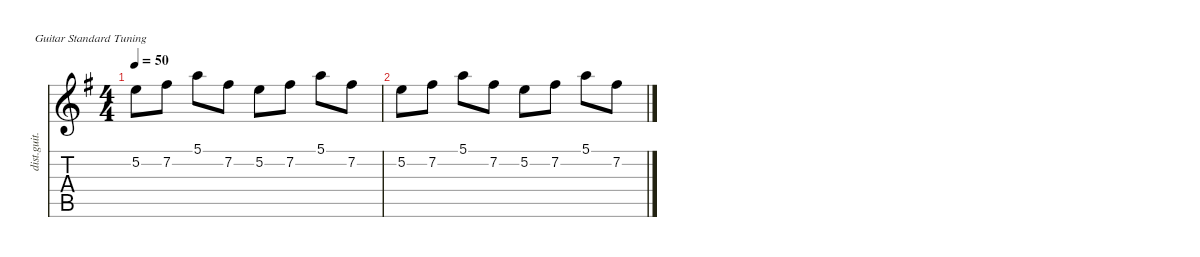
\defaultSystemsLayout 4
\hideDynamics
\bracketExtendMode nobrackets
\track ("Distortion Guitar" "dist.guit.") {instrument distortionguitar}
\staff {score tabs}
\tuning (E4 B3 G3 D3 A2 E2)
\ts (4 4)
\tempo 50
\clef g2
\ks g
5.2{acc forcenatural}.8{dy mf instrument distortionguitar beam Down} 7.2{acc #}.8{beam Down} 5.1{acc forcenatural}.8{beam Down} 7.2{acc #}.8{beam Down} 5.2{acc forcenatural}.8{beam Down} 7.2{acc #}.8{beam Down} 5.1{acc forcenatural}.8{beam Down} 7.2{acc #}.8{beam Down} |
5.2{acc forcenatural}.8{beam Down} 7.2{acc #}.8{beam Down} 5.1{acc forcenatural}.8{beam Down} 7.2{acc #}.8{beam Down} 5.2{acc forcenatural}.8{beam Down} 7.2{acc #}.8{beam Down} 5.1{acc forcenatural}.8{beam Down} 7.2{acc #}.8{beam Down}
